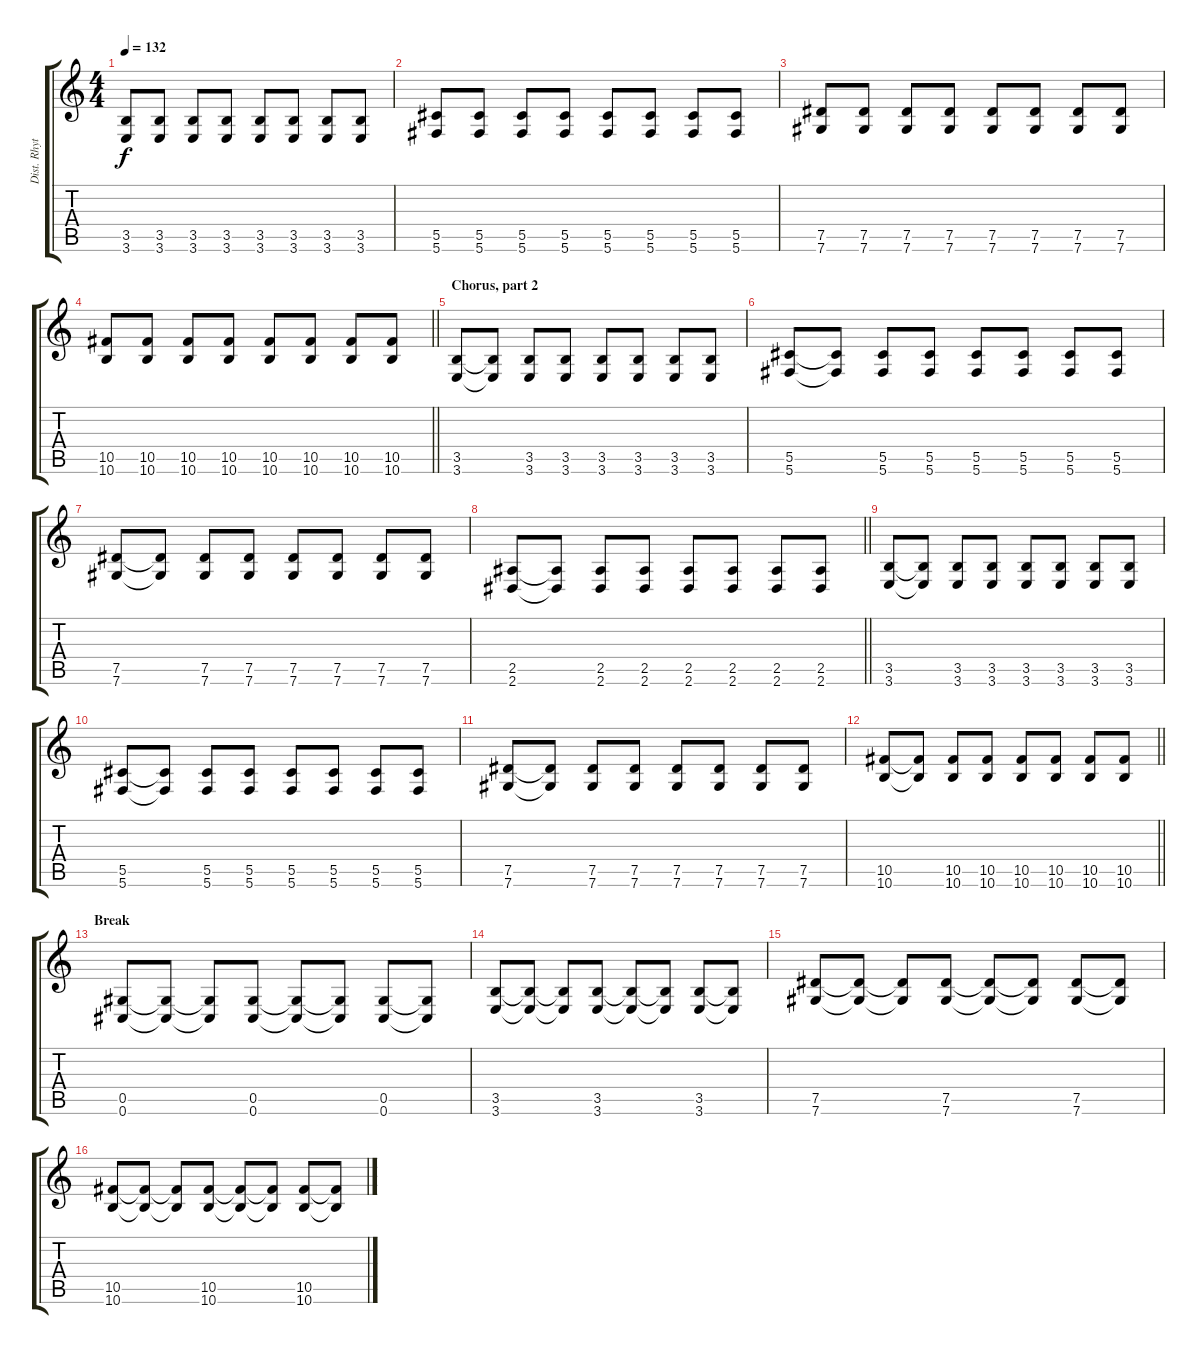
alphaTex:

\track ("Dist. Rhytm Guitar [L]" "Dist. Rhyt") {instrument distortionguitar}
\staff {score tabs}
\tuning (Eb4 Bb3 Gb3 Db3 Ab2 Db2) {hide}
\ts (4 4)
\tempo 132
\clef g2
\ks c
(3.5 3.6).8{dy f} (3.5 3.6).8 (3.5 3.6).8 (3.5 3.6).8 (3.5 3.6).8 (3.5 3.6).8 (3.5 3.6).8 (3.5 3.6).8 |
(5.5 5.6).8 (5.5 5.6).8 (5.5 5.6).8 (5.5 5.6).8 (5.5 5.6).8 (5.5 5.6).8 (5.5 5.6).8 (5.5 5.6).8 |
(7.5 7.6).8 (7.5 7.6).8 (7.5 7.6).8 (7.5 7.6).8 (7.5 7.6).8 (7.5 7.6).8 (7.5 7.6).8 (7.5 7.6).8 |
\barLineRight lightlight
(10.5 10.6).8 (10.5 10.6).8 (10.5 10.6).8 (10.5 10.6).8 (10.5 10.6).8 (10.5 10.6).8 (10.5 10.6).8 (10.5 10.6).8 |
\section ("" "Chorus, part 2")
(3.5 3.6).8 (3.5{t} 3.6{t}).8 (3.5 3.6).8 (3.5 3.6).8 (3.5 3.6).8 (3.5 3.6).8 (3.5 3.6).8 (3.5 3.6).8 |
(5.5 5.6).8 (5.5{t} 5.6{t}).8 (5.5 5.6).8 (5.5 5.6).8 (5.5 5.6).8 (5.5 5.6).8 (5.5 5.6).8 (5.5 5.6).8 |
(7.5 7.6).8 (7.5{t} 7.6{t}).8 (7.5 7.6).8 (7.5 7.6).8 (7.5 7.6).8 (7.5 7.6).8 (7.5 7.6).8 (7.5 7.6).8 |
\barLineRight lightlight
(2.5 2.6).8 (2.5{t} 2.6{t}).8 (2.5 2.6).8 (2.5 2.6).8 (2.5 2.6).8 (2.5 2.6).8 (2.5 2.6).8 (2.5 2.6).8 |
(3.5 3.6).8 (3.5{t} 3.6{t}).8 (3.5 3.6).8 (3.5 3.6).8 (3.5 3.6).8 (3.5 3.6).8 (3.5 3.6).8 (3.5 3.6).8 |
(5.5 5.6).8 (5.5{t} 5.6{t}).8 (5.5 5.6).8 (5.5 5.6).8 (5.5 5.6).8 (5.5 5.6).8 (5.5 5.6).8 (5.5 5.6).8 |
(7.5 7.6).8 (7.5{t} 7.6{t}).8 (7.5 7.6).8 (7.5 7.6).8 (7.5 7.6).8 (7.5 7.6).8 (7.5 7.6).8 (7.5 7.6).8 |
\barLineRight lightlight
(10.5 10.6).8 (10.5{t} 10.6{t}).8 (10.5 10.6).8 (10.5 10.6).8 (10.5 10.6).8 (10.5 10.6).8 (10.5 10.6).8 (10.5 10.6).8 |
\section ("" "Break")
(0.5 0.6).8 (0.5{t} 0.6{t}).8 (0.5{t} 0.6{t}).8 (0.5 0.6).8 (0.5{t} 0.6{t}).8 (0.5{t} 0.6{t}).8 (0.5 0.6).8 (0.5{t} 0.6{t}).8 |
(3.5 3.6).8 (3.5{t} 3.6{t}).8 (3.5{t} 3.6{t}).8 (3.5 3.6).8 (3.5{t} 3.6{t}).8 (3.5{t} 3.6{t}).8 (3.5 3.6).8 (3.5{t} 3.6{t}).8 |
(7.5 7.6).8 (7.5{t} 7.6{t}).8 (7.5{t} 7.6{t}).8 (7.5 7.6).8 (7.5{t} 7.6{t}).8 (7.5{t} 7.6{t}).8 (7.5 7.6).8 (7.5{t} 7.6{t}).8 |
(10.5 10.6).8 (10.5{t} 10.6{t}).8 (10.5{t} 10.6{t}).8 (10.5 10.6).8 (10.5{t} 10.6{t}).8 (10.5{t} 10.6{t}).8 (10.5 10.6).8 (10.5{t} 10.6{t}).8
